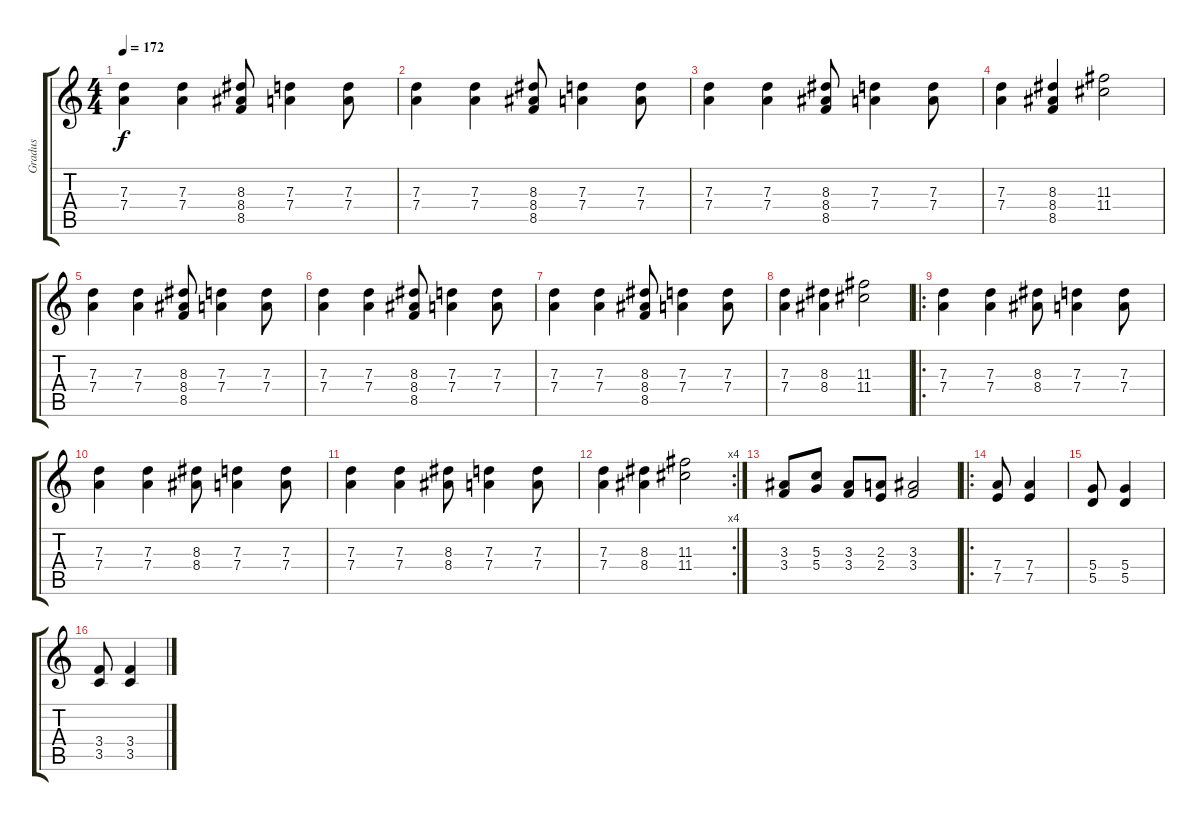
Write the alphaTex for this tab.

\track ("Gradus" "Gradus") {instrument distortionguitar}
\staff {score tabs}
\tuning (E4 B3 G3 D3 A2 E2) {hide}
\ts (4 4)
\tempo 172
\clef g2
\ks c
(7.3 7.4).4{dy f instrument distortionguitar} (7.3 7.4).4 (8.3 8.4 8.5).8 (7.3 7.4).4 (7.3 7.4).8 |
(7.3 7.4).4 (7.3 7.4).4 (8.3 8.4 8.5).8 (7.3 7.4).4 (7.3 7.4).8 |
(7.3 7.4).4 (7.3 7.4).4 (8.3 8.4 8.5).8 (7.3 7.4).4 (7.3 7.4).8 |
(7.3 7.4).4 (8.3 8.4 8.5).4 (11.3 11.4).2 |
(7.3 7.4).4 (7.3 7.4).4 (8.3 8.4 8.5).8 (7.3 7.4).4 (7.3 7.4).8 |
(7.3 7.4).4 (7.3 7.4).4 (8.3 8.4 8.5).8 (7.3 7.4).4 (7.3 7.4).8 |
(7.3 7.4).4 (7.3 7.4).4 (8.3 8.4 8.5).8 (7.3 7.4).4 (7.3 7.4).8 |
(7.3 7.4).4 (8.3 8.4).4 (11.3 11.4).2 |
\ro
(7.3 7.4).4 (7.3 7.4).4 (8.3 8.4).8 (7.3 7.4).4 (7.3 7.4).8 |
(7.3 7.4).4 (7.3 7.4).4 (8.3 8.4).8 (7.3 7.4).4 (7.3 7.4).8 |
(7.3 7.4).4 (7.3 7.4).4 (8.3 8.4).8 (7.3 7.4).4 (7.3 7.4).8 |
\rc 4
(7.3 7.4).4 (8.3 8.4).4 (11.3 11.4).2 |
(3.3 3.4).8 (5.3 5.4).8 (3.3 3.4).8 (2.3 2.4).8 (3.3 3.4).2 |
\ro
(7.4 7.5).8 (7.4 7.5).4 |
(5.4 5.5).8 (5.4 5.5).4 |
(3.4 3.5).8 (3.4 3.5).4
